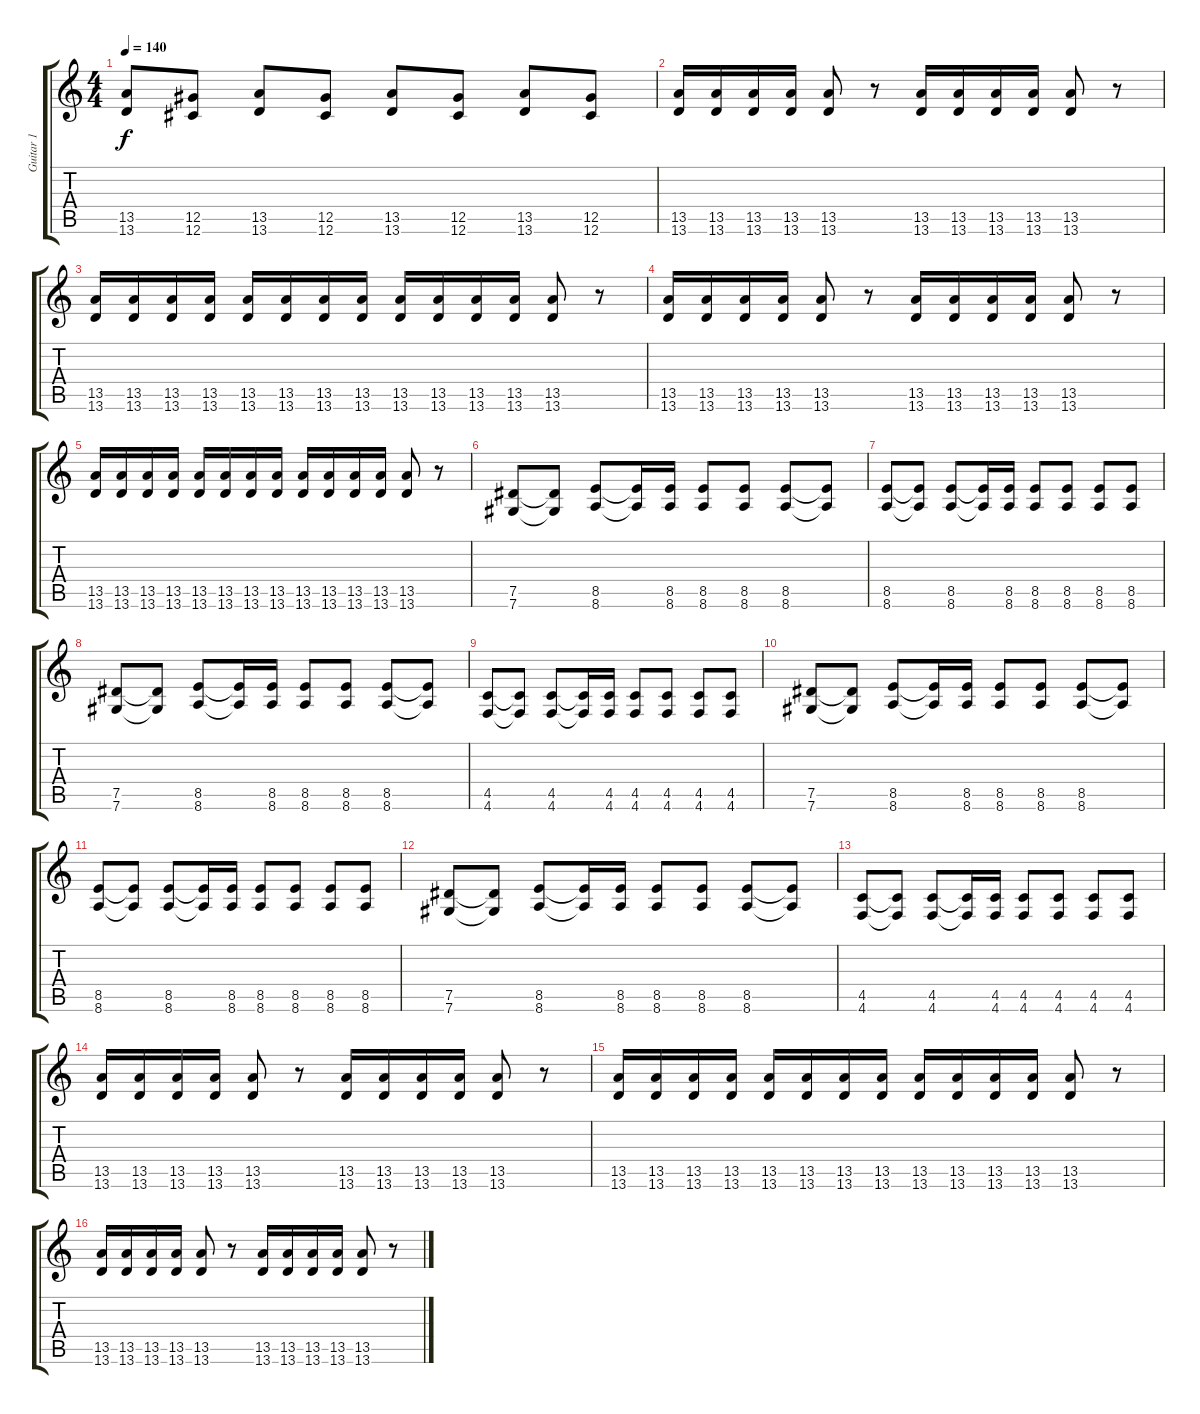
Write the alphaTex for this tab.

\track ("Guitar 1" "Guitar 1") {instrument overdrivenguitar}
\staff {score tabs}
\tuning (Eb4 Bb3 Gb3 Db3 Ab2 Db2) {hide}
\ts (4 4)
\tempo 140
\clef g2
\ks c
(13.5 13.6).8{dy f} (12.5 12.6).8 (13.5 13.6).8 (12.5 12.6).8 (13.5 13.6).8 (12.5 12.6).8 (13.5 13.6).8 (12.5 12.6).8 |
(13.5 13.6).16 (13.5 13.6).16 (13.5 13.6).16 (13.5 13.6).16 (13.5 13.6).8 r.8 (13.5 13.6).16 (13.5 13.6).16 (13.5 13.6).16 (13.5 13.6).16 (13.5 13.6).8 r.8 |
(13.5 13.6).16 (13.5 13.6).16 (13.5 13.6).16 (13.5 13.6).16 (13.5 13.6).16 (13.5 13.6).16 (13.5 13.6).16 (13.5 13.6).16 (13.5 13.6).16 (13.5 13.6).16 (13.5 13.6).16 (13.5 13.6).16 (13.5 13.6).8 r.8 |
(13.5 13.6).16 (13.5 13.6).16 (13.5 13.6).16 (13.5 13.6).16 (13.5 13.6).8 r.8 (13.5 13.6).16 (13.5 13.6).16 (13.5 13.6).16 (13.5 13.6).16 (13.5 13.6).8 r.8 |
(13.5 13.6).16 (13.5 13.6).16 (13.5 13.6).16 (13.5 13.6).16 (13.5 13.6).16 (13.5 13.6).16 (13.5 13.6).16 (13.5 13.6).16 (13.5 13.6).16 (13.5 13.6).16 (13.5 13.6).16 (13.5 13.6).16 (13.5 13.6).8 r.8 |
(7.5 7.6).8 (7.5{t} 7.6{t}).8 (8.5 8.6).8 (8.5{t} 8.6{t}).16 (8.5 8.6).16 (8.5 8.6).8 (8.5 8.6).8 (8.5 8.6).8 (8.5{t} 8.6{t}).8 |
(8.5 8.6).8 (8.5{t} 8.6{t}).8 (8.5 8.6).8 (8.5{t} 8.6{t}).16 (8.5 8.6).16 (8.5 8.6).8 (8.5 8.6).8 (8.5 8.6).8 (8.5 8.6).8 |
(7.5 7.6).8 (7.5{t} 7.6{t}).8 (8.5 8.6).8 (8.5{t} 8.6{t}).16 (8.5 8.6).16 (8.5 8.6).8 (8.5 8.6).8 (8.5 8.6).8 (8.5{t} 8.6{t}).8 |
(4.5 4.6).8 (4.5{t} 4.6{t}).8 (4.5 4.6).8 (4.5{t} 4.6{t}).16 (4.5 4.6).16 (4.5 4.6).8 (4.5 4.6).8 (4.5 4.6).8 (4.5 4.6).8 |
(7.5 7.6).8 (7.5{t} 7.6{t}).8 (8.5 8.6).8 (8.5{t} 8.6{t}).16 (8.5 8.6).16 (8.5 8.6).8 (8.5 8.6).8 (8.5 8.6).8 (8.5{t} 8.6{t}).8 |
(8.5 8.6).8 (8.5{t} 8.6{t}).8 (8.5 8.6).8 (8.5{t} 8.6{t}).16 (8.5 8.6).16 (8.5 8.6).8 (8.5 8.6).8 (8.5 8.6).8 (8.5 8.6).8 |
(7.5 7.6).8 (7.5{t} 7.6{t}).8 (8.5 8.6).8 (8.5{t} 8.6{t}).16 (8.5 8.6).16 (8.5 8.6).8 (8.5 8.6).8 (8.5 8.6).8 (8.5{t} 8.6{t}).8 |
(4.5 4.6).8 (4.5{t} 4.6{t}).8 (4.5 4.6).8 (4.5{t} 4.6{t}).16 (4.5 4.6).16 (4.5 4.6).8 (4.5 4.6).8 (4.5 4.6).8 (4.5 4.6).8 |
(13.5 13.6).16 (13.5 13.6).16 (13.5 13.6).16 (13.5 13.6).16 (13.5 13.6).8 r.8 (13.5 13.6).16 (13.5 13.6).16 (13.5 13.6).16 (13.5 13.6).16 (13.5 13.6).8 r.8 |
(13.5 13.6).16 (13.5 13.6).16 (13.5 13.6).16 (13.5 13.6).16 (13.5 13.6).16 (13.5 13.6).16 (13.5 13.6).16 (13.5 13.6).16 (13.5 13.6).16 (13.5 13.6).16 (13.5 13.6).16 (13.5 13.6).16 (13.5 13.6).8 r.8 |
(13.5 13.6).16 (13.5 13.6).16 (13.5 13.6).16 (13.5 13.6).16 (13.5 13.6).8 r.8 (13.5 13.6).16 (13.5 13.6).16 (13.5 13.6).16 (13.5 13.6).16 (13.5 13.6).8 r.8
